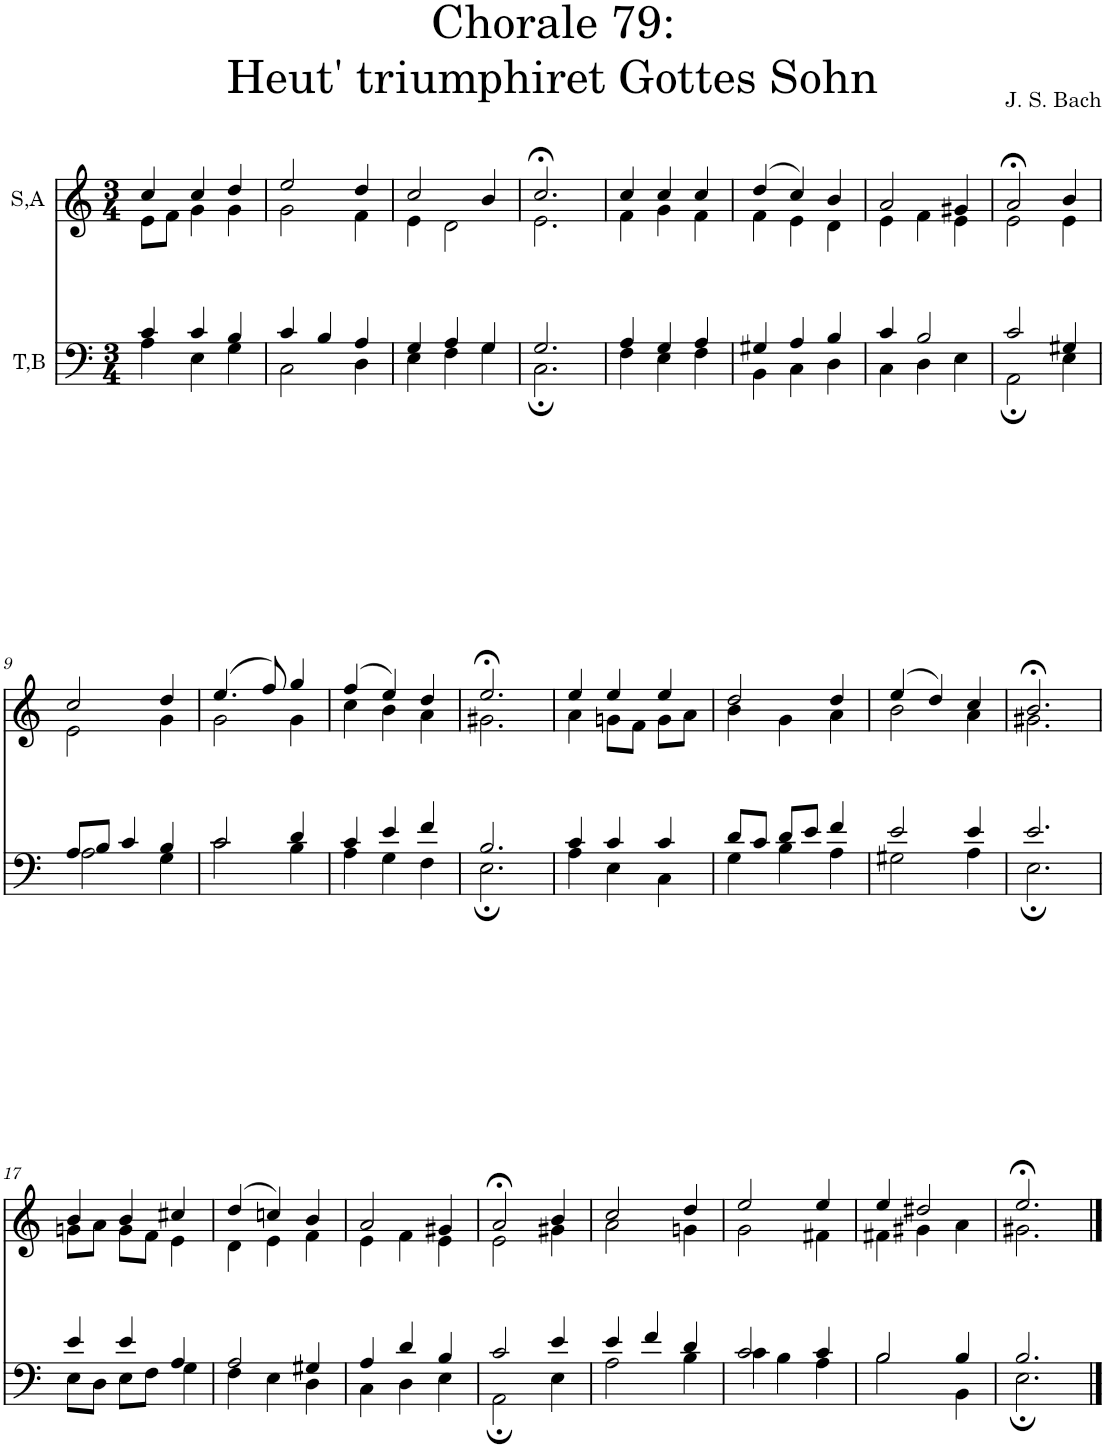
**kern	**kern
*part2	*part1
*staff2	*staff1
*I"T,B	*I"S,A
*clefF4	*clefG2
*k[]	*k[]
*M3/4	*M3/4
=1	=1
*^	*^
4c/	4A\	4cc/	8e\L
.	.	.	8f\J
4c/	4E\	4cc/	4g\
4B/	4G\	4dd/	4g\
=2	=2	=2	=2
4c/	2C\	2ee/	2g\
4B/	.	.	.
4A/	4D\	4dd/	4f\
=3	=3	=3	=3
4G/	4E\	2cc/	4e\
4A/	4F\	.	2d\
4G/	4G\	4b/	.
=4	=4	=4	=4
2.G/	2.C;\	2.cc;</	2.e\
=5	=5	=5	=5
4A/	4F\	4cc/	4f\
4G/	4E\	4cc/	4g\
4A/	4F\	4cc/	4f\
=6	=6	=6	=6
4G#X/	4BB\	(>4dd/	4f\
4A/	4C\	4cc/)	4e\
4B/	4D\	4b/	4d\
=7	=7	=7	=7
4c/	4C\	2a/	4e\
2B/	4D\	.	4f\
.	4E\	4g#X/	4e\
=8	=8	=8	=8
2c/	2AA;\	2a;</	2e\
4G#X/	4E\	4b/	4e\
!!LO:LB:g=z	!!
=9	=9	=9	=9
8A/L	2A\	2cc/	2e\
8B/J	.	.	.
4c/	.	.	.
4B/	4G\	4dd/	4g\
=10	=10	=10	=10
2c/	2c\	(>4.ee/	2g\
.	.	8ff/)	.
4d/	4B\	4gg/	4g\
=11	=11	=11	=11
4c/	4A\	(>4ff/	4cc\
4e/	4G\	4ee/)	4b\
4f/	4F\	4dd/	4a\
=12	=12	=12	=12
2.B/	2.E;\	2.ee;</	2.g#X\
=13	=13	=13	=13
4c/	4A\	4ee/	4a\
4c/	4E\	4ee/	8gn\L
.	.	.	8f\J
4c/	4C\	4ee/	8g\L
.	.	.	8a\J
=14	=14	=14	=14
8d/L	4G\	2dd/	4b\
8c/J	.	.	.
8d/L	4B\	.	4g\
8e/J	.	.	.
4f/	4A\	4dd/	4a\
=15	=15	=15	=15
2e/	2G#X\	(>4ee/	2b\
.	.	4dd/)	.
4e/	4A\	4cc/	4a\
=16	=16	=16	=16
2.e/	2.E;\	2.b;</	2.g#X\
!!LO:LB:g=z	!!
=17	=17	=17	=17
4e/	8E\L	4b/	8gn\L
.	8D\J	.	8a\J
4e/	8E\L	4b/	8g\L
.	8F\J	.	8f\J
4A/	4G\	4cc#X/	4e\
=18	=18	=18	=18
2A/	4F\	(>4dd/	4d\
.	4E\	4ccn/)	4e\
4G#X/	4D\	4b/	4f\
=19	=19	=19	=19
4A/	4C\	2a/	4e\
4d/	4D\	.	4f\
4B/	4E\	4g#X/	4e\
=20	=20	=20	=20
2c/	2AA;\	2a;</	2e\
4e/	4E\	4b/	4g#X\
=21	=21	=21	=21
4e/	2A\	2cc/	2a\
4f/	.	.	.
4d/	4B\	4dd/	4gn\
=22	=22	=22	=22
2c/	4c\	2ee/	2g\
.	4B\	.	.
4c/	4A\	4ee/	4f#X\
=23	=23	=23	=23
2B/	2B\	4ee/	4f#X\
.	.	2dd#X/	4g#X\
4B/	4BB\	.	4a\
=24	=24	=24	=24
2.B/	2.E;\	2.ee;</	2.g#X\
*v	*v	*	*
*	*v	*v
==	==
*-	*-
